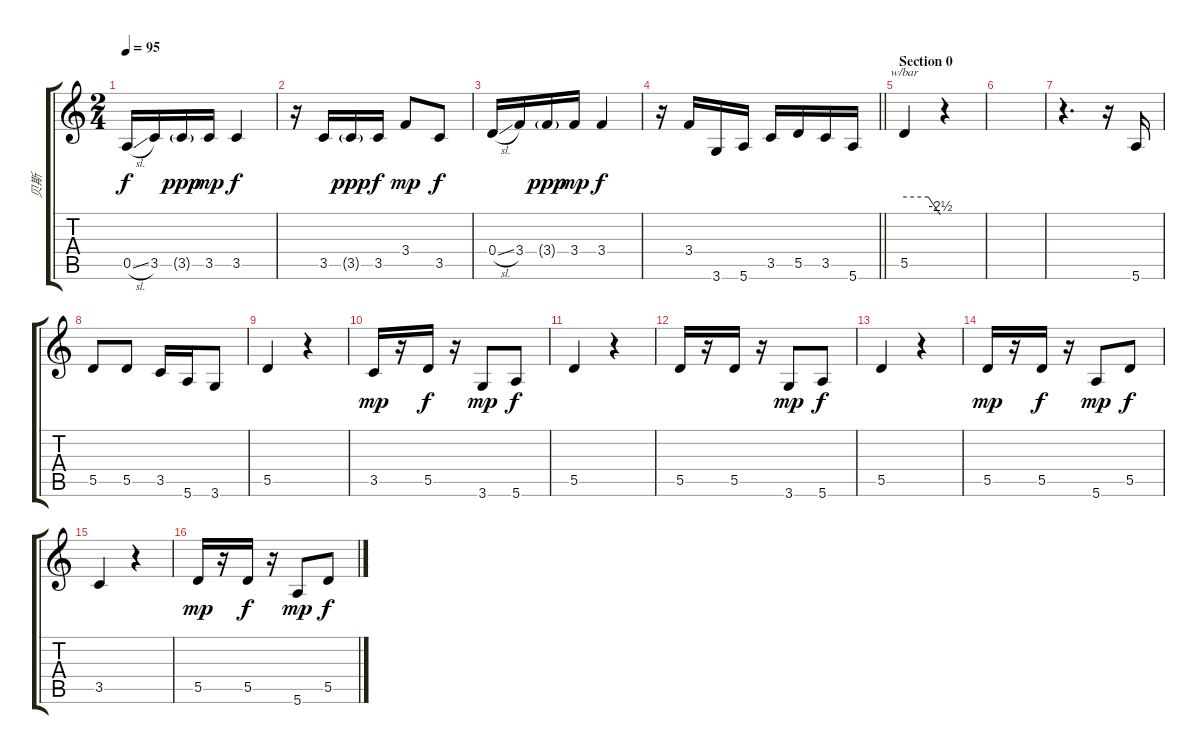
\track ("贝斯" "贝斯") {instrument acousticbass}
\staff {score tabs}
\tuning (E4 B3 G3 D3 A2 E2) {hide}
\ts (2 4)
\tempo 95
\clef g2
\ks c
0.5{sl}.16{dy f} 3.5.16 3.5{g}.16{dy ppp} 3.5.16{dy mp} 3.5.4{dy f} |
r.16 3.5.16 3.5{g}.16{dy ppp} 3.5.16{dy f} 3.4.8{dy mp} 3.5.8{dy f} |
0.4{sl}.16 3.4.16 3.4{g}.16{dy ppp} 3.4.16{dy mp} 3.4.4{dy f} |
\barLineRight lightlight
r.16 3.4.16 3.6.16 5.6.16 3.5.16 5.5.16 3.5.16 5.6.16 |
\section ("" "Section 0")
5.5.4{tbe (custom default 0 0 40 0 60 -10)} r.4 |
|
r.4{d} r.16 5.6.16 |
5.5.8 5.5.8 3.5.16 5.6.16 3.6.8 |
5.5.4 r.4 |
3.5.16{dy mp} r.16 5.5.16{dy f} r.16 3.6.8{dy mp} 5.6.8{dy f} |
5.5.4 r.4 |
5.5.16 r.16 5.5.16 r.16 3.6.8{dy mp} 5.6.8{dy f} |
5.5.4 r.4 |
5.5.16{dy mp} r.16 5.5.16{dy f} r.16 5.6.8{dy mp} 5.5.8{dy f} |
3.5.4 r.4 |
5.5.16{dy mp} r.16 5.5.16{dy f} r.16 5.6.8{dy mp} 5.5.8{dy f}
